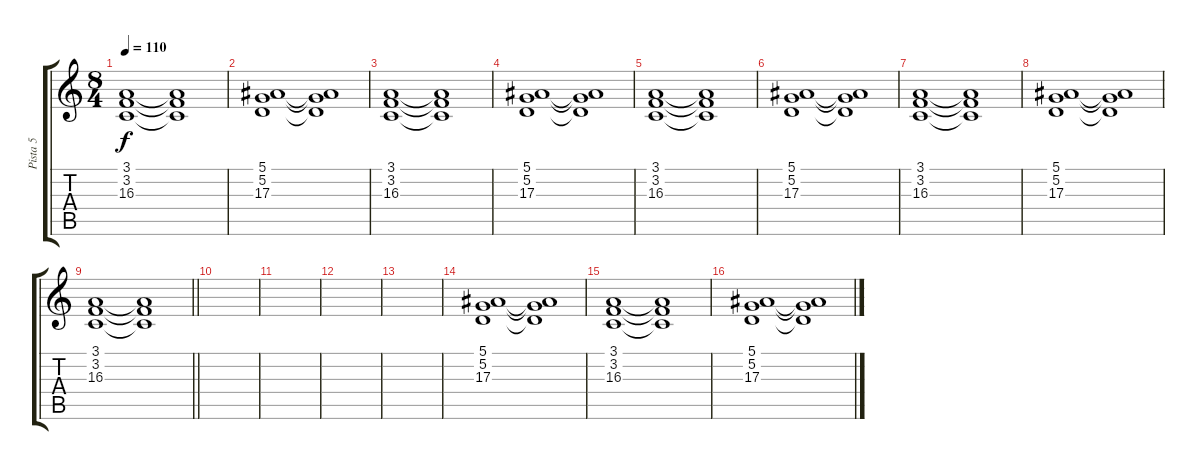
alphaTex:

\track ("Pista 5" "Pista 5") {instrument pad2warm}
\staff {score tabs}
\tuning (D4 A3 F3 C3 G2 D2) {hide}
\ts (8 4)
\tempo 110
\clef g2
\ks c
(3.1 3.2 16.3).1{dy f} (3.1{t} 3.2{t} 16.3{t}).1 |
(5.1 5.2 17.3).1 (5.1{t} 5.2{t} 17.3{t}).1 |
(3.1 3.2 16.3).1 (3.1{t} 3.2{t} 16.3{t}).1 |
(5.1 5.2 17.3).1 (5.1{t} 5.2{t} 17.3{t}).1 |
(3.1 3.2 16.3).1 (3.1{t} 3.2{t} 16.3{t}).1 |
(5.1 5.2 17.3).1 (5.1{t} 5.2{t} 17.3{t}).1 |
(3.1 3.2 16.3).1 (3.1{t} 3.2{t} 16.3{t}).1 |
(5.1 5.2 17.3).1 (5.1{t} 5.2{t} 17.3{t}).1 |
\barLineRight lightlight
(3.1 3.2 16.3).1 (3.1{t} 3.2{t} 16.3{t}).1 |
|
|
|
|
(5.1 5.2 17.3).1 (5.1{t} 5.2{t} 17.3{t}).1 |
(3.1 3.2 16.3).1 (3.1{t} 3.2{t} 16.3{t}).1 |
(5.1 5.2 17.3).1 (5.1{t} 5.2{t} 17.3{t}).1
